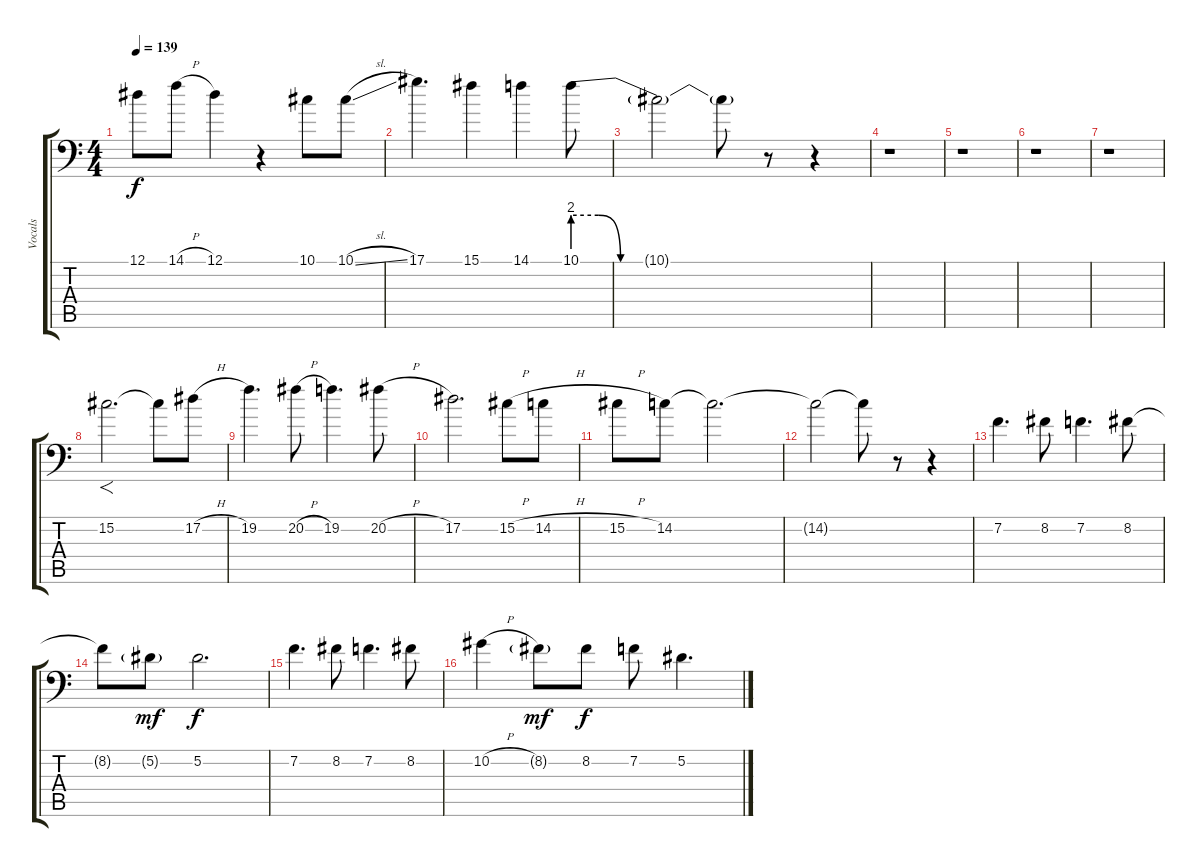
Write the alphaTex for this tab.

\track ("Vocals" "Vocals") {instrument lead3calliope}
\staff {score tabs}
\tuning (Eb4 Bb3 Gb3 Db3 Ab2 Bb1) {hide}
\ts (4 4)
\tempo 139
\clef f4
\ks c
12.1{t}.8{dy f} 14.1{h}.8 12.1.4 r.4 10.1.8 10.1{sl}.8 |
17.1.4{d} 15.1.4 14.1.4 10.1{be (custom 0 8 8 8 15 0 40 0 60 0)}.8 |
10.1{t}.2 10.1{t}.8 r.8 r.4 |
r.1 |
r.1 |
r.1 |
r.1 |
15.2.2{f d} 15.2{t}.8 17.2{h}.8 |
19.2.4{d} 20.2{h}.8 19.2.4{d} 20.2{h}.8 |
17.2.2{d} 15.2{h}.8 14.2{h}.8 |
15.2{h}.8 14.2.8 14.2{t}.2{d} |
14.2{t}.2 14.2{t}.8 r.8 r.4 |
7.2.4{d} 8.2.8 7.2.4{d} 8.2.8 |
8.2{t}.8 5.2{g}.8{dy mf} 5.2.2{d dy f} |
7.2.4{d} 8.2.8 7.2.4{d} 8.2.8 |
10.2{h}.4 8.2{g}.8{dy mf} 8.2.8{dy f} 7.2.8 5.2.4{d}
